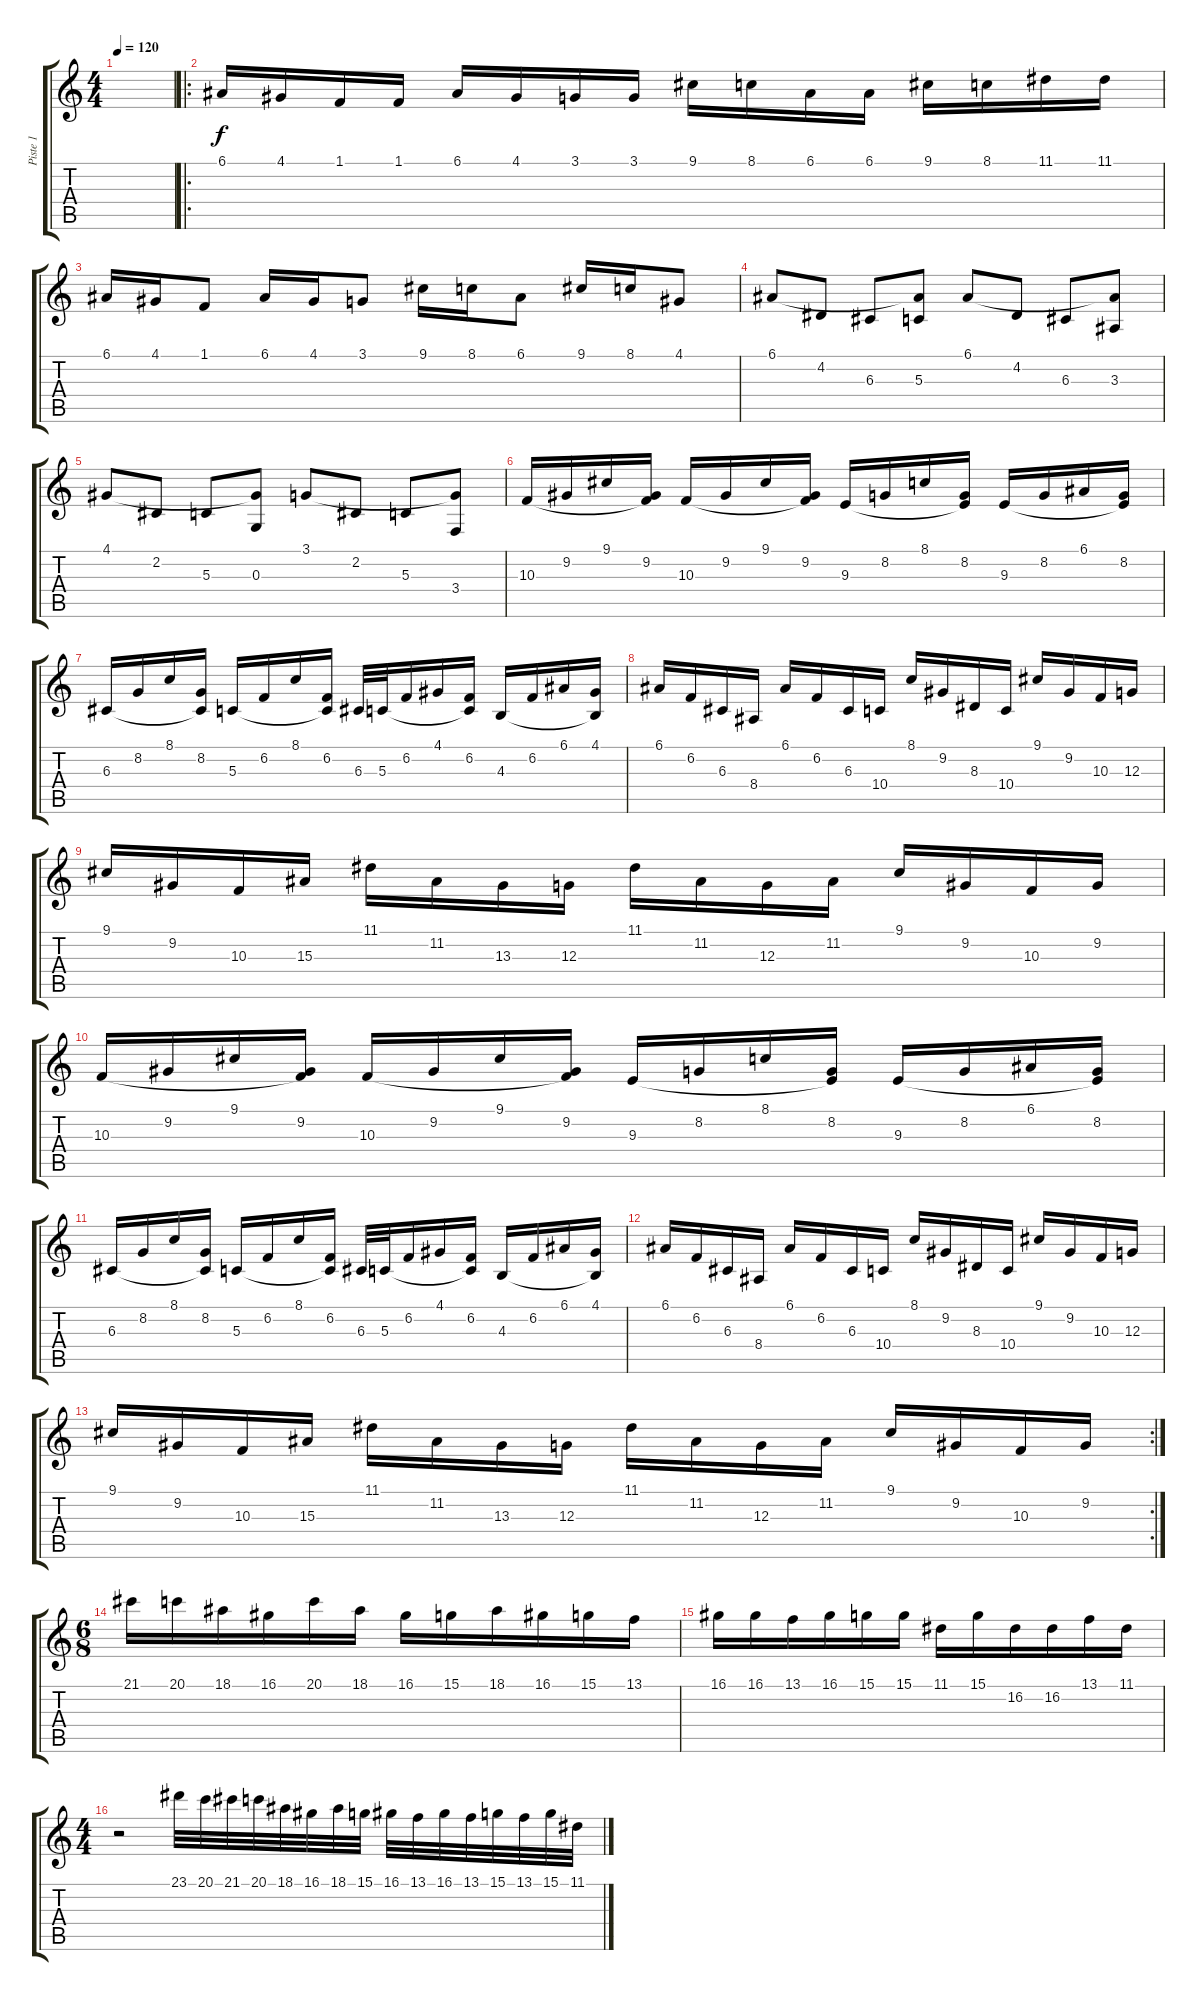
\track ("Piste 1" "Piste 1") {instrument brightacousticpiano}
\staff {score tabs}
\tuning (E4 B3 G3 D3 A2 E2) {hide}
\ts (4 4)
\tempo 120
\clef g2
\ks c
|
\ro
6.1.16 4.1.16 1.1.16 1.1.16 6.1.16 4.1.16 3.1.16 3.1.16 9.1.16 8.1.16 6.1.16 6.1.16 9.1.16 8.1.16 11.1.16 11.1.16 |
6.1.16 4.1.16 1.1.8 6.1.16 4.1.16 3.1.8 9.1.16 8.1.16 6.1.8 9.1.16 8.1.16 4.1.8 |
6.1.8 4.2.8 6.3.8 (6.1{t} 5.3).8 6.1.8 4.2.8 6.3.8 (6.1{t} 3.3).8 |
4.1.8 2.2.8 5.3.8 (4.1{t} 0.3).8 3.1.8 2.2.8 5.3.8 (3.1{t} 3.4).8 |
10.3.16 9.2.16 9.1.16 (9.2 10.3{t}).16 10.3.16 9.2.16 9.1.16 (9.2 10.3{t}).16 9.3.16 8.2.16 8.1.16 (8.2 9.3{t}).16 9.3.16 8.2.16 6.1.16 (8.2 9.3{t}).16 |
6.3.16 8.2.16 8.1.16 (8.2 6.3{t}).16 5.3.16 6.2.16 8.1.16 (6.2 5.3{t}).16 6.3.32 5.3.32 6.2.16 4.1.16 (6.2 5.3{t}).16 4.3.16 6.2.16 6.1.16 (4.1 4.3{t}).16 |
6.1.16 6.2.16 6.3.16 8.4.16 6.1.16 6.2.16 6.3.16 10.4.16 8.1.16 9.2.16 8.3.16 10.4.16 9.1.16 9.2.16 10.3.16 12.3.16 |
9.1.16 9.2.16 10.3.16 15.3.16 11.1.16 11.2.16 13.3.16 12.3.16 11.1.16 11.2.16 12.3.16 11.2.16 9.1.16 9.2.16 10.3.16 9.2.16 |
10.3.16 9.2.16 9.1.16 (9.2 10.3{t}).16 10.3.16 9.2.16 9.1.16 (9.2 10.3{t}).16 9.3.16 8.2.16 8.1.16 (8.2 9.3{t}).16 9.3.16 8.2.16 6.1.16 (8.2 9.3{t}).16 |
6.3.16 8.2.16 8.1.16 (8.2 6.3{t}).16 5.3.16 6.2.16 8.1.16 (6.2 5.3{t}).16 6.3.32 5.3.32 6.2.16 4.1.16 (6.2 5.3{t}).16 4.3.16 6.2.16 6.1.16 (4.1 4.3{t}).16 |
6.1.16 6.2.16 6.3.16 8.4.16 6.1.16 6.2.16 6.3.16 10.4.16 8.1.16 9.2.16 8.3.16 10.4.16 9.1.16 9.2.16 10.3.16 12.3.16 |
\rc 2
9.1.16 9.2.16 10.3.16 15.3.16 11.1.16 11.2.16 13.3.16 12.3.16 11.1.16 11.2.16 12.3.16 11.2.16 9.1.16 9.2.16 10.3.16 9.2.16 |
\ts (6 8)
21.1.16 20.1.16 18.1.16 16.1.16 20.1.16 18.1.16 16.1.16 15.1.16 18.1.16 16.1.16 15.1.16 13.1.16 |
16.1.16 16.1.16 13.1.16 16.1.16 15.1.16 15.1.16 11.1.16 15.1.16 16.2.16 16.2.16 13.1.16 11.1.16 |
\ts (4 4)
r.2 23.1.32 20.1.32 21.1.32 20.1.32 18.1.32 16.1.32 18.1.32 15.1.32 16.1.32 13.1.32 16.1.32 13.1.32 15.1.32 13.1.32 15.1.32 11.1.32
